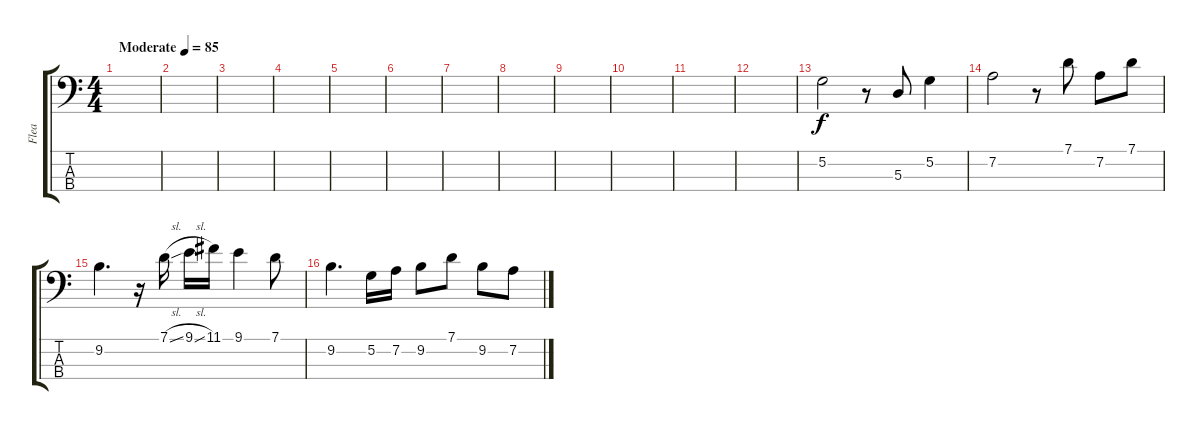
\track ("Flea" "Flea") {instrument electricbassfinger}
\staff {score tabs}
\tuning (G2 D2 A1 E1) {hide}
\ts (4 4)
\tempo (85 "Moderate")
\clef f4
\ks c
|
|
|
|
|
|
|
|
|
|
|
|
5.2.2 r.8{beam Up} 5.3.8 5.2.4 |
7.2.2 r.8 7.1.8 7.2.8 7.1.8 |
9.2.4{d} r.16 7.1{sl}.16 9.1{sl}.16 11.1.16 9.1.4 7.1.8 |
9.2.4{d} 5.2.16 7.2.16 9.2.8 7.1.8 9.2.8 7.2.8
